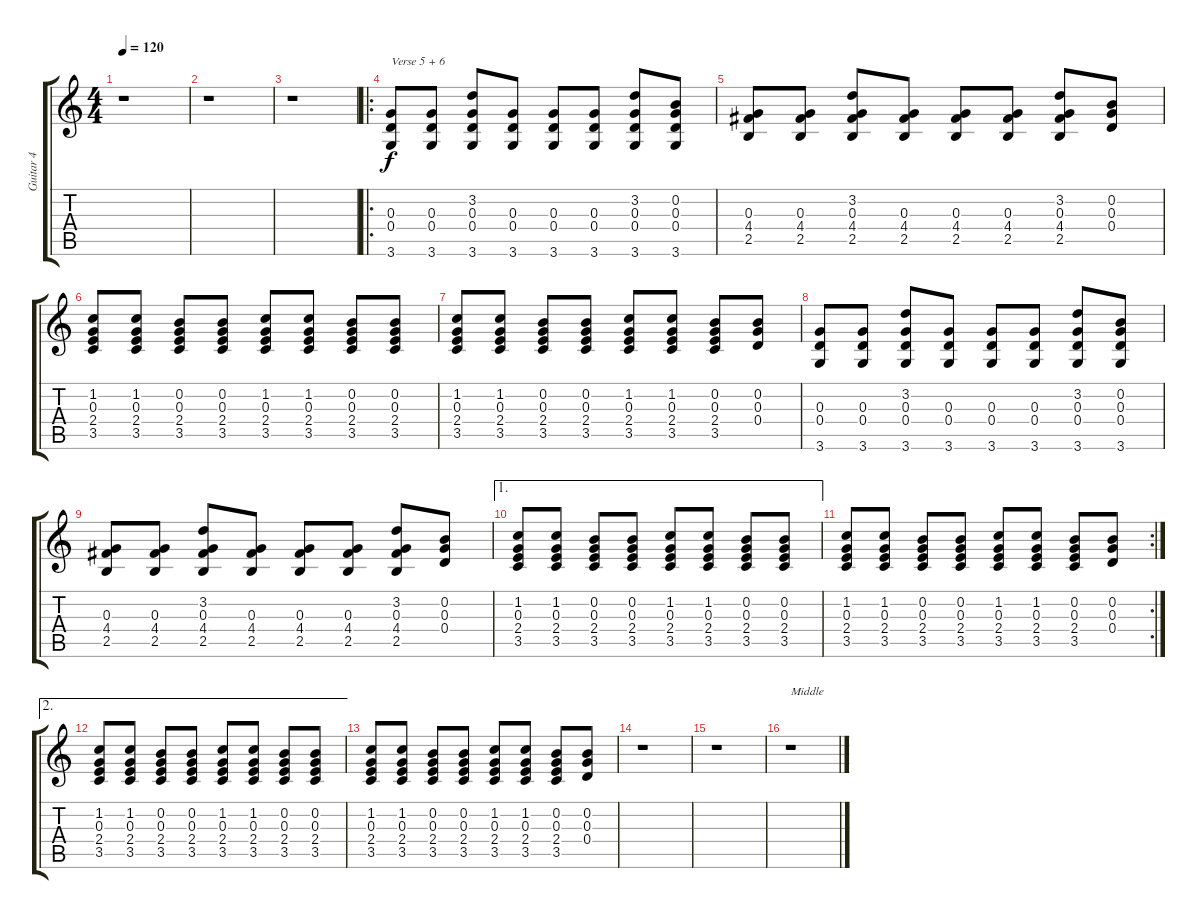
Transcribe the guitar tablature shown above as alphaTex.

\track ("Guitar 4" "Guitar 4") {instrument distortionguitar}
\staff {score tabs}
\tuning (E4 B3 G3 D3 A2 E2) {hide}
\ts (4 4)
\tempo 120
\clef g2
\ks c
r.1{dy f} |
r.1 |
r.1 |
\ro
(0.3 0.4 3.6).8{txt "Verse 5 + 6"} (0.3 0.4 3.6).8 (3.2 0.3 0.4 3.6).8 (0.3 0.4 3.6).8 (0.3 0.4 3.6).8 (0.3 0.4 3.6).8 (3.2 0.3 0.4 3.6).8 (0.2 0.3 0.4 3.6).8 |
(0.3 4.4 2.5).8 (0.3 4.4 2.5).8 (3.2 0.3 4.4 2.5).8 (0.3 4.4 2.5).8 (0.3 4.4 2.5).8 (0.3 4.4 2.5).8 (3.2 0.3 4.4 2.5).8 (0.2 0.3 0.4).8 |
(1.2 0.3 2.4 3.5).8 (1.2 0.3 2.4 3.5).8 (0.2 0.3 2.4 3.5).8 (0.2 0.3 2.4 3.5).8 (1.2 0.3 2.4 3.5).8 (1.2 0.3 2.4 3.5).8 (0.2 0.3 2.4 3.5).8 (0.2 0.3 2.4 3.5).8 |
(1.2 0.3 2.4 3.5).8 (1.2 0.3 2.4 3.5).8 (0.2 0.3 2.4 3.5).8 (0.2 0.3 2.4 3.5).8 (1.2 0.3 2.4 3.5).8 (1.2 0.3 2.4 3.5).8 (0.2 0.3 2.4 3.5).8 (0.2 0.3 0.4).8 |
(0.3 0.4 3.6).8 (0.3 0.4 3.6).8 (3.2 0.3 0.4 3.6).8 (0.3 0.4 3.6).8 (0.3 0.4 3.6).8 (0.3 0.4 3.6).8 (3.2 0.3 0.4 3.6).8 (0.2 0.3 0.4 3.6).8 |
(0.3 4.4 2.5).8 (0.3 4.4 2.5).8 (3.2 0.3 4.4 2.5).8 (0.3 4.4 2.5).8 (0.3 4.4 2.5).8 (0.3 4.4 2.5).8 (3.2 0.3 4.4 2.5).8 (0.2 0.3 0.4).8 |
\ae 1
(1.2 0.3 2.4 3.5).8 (1.2 0.3 2.4 3.5).8 (0.2 0.3 2.4 3.5).8 (0.2 0.3 2.4 3.5).8 (1.2 0.3 2.4 3.5).8 (1.2 0.3 2.4 3.5).8 (0.2 0.3 2.4 3.5).8 (0.2 0.3 2.4 3.5).8 |
\rc 2
(1.2 0.3 2.4 3.5).8 (1.2 0.3 2.4 3.5).8 (0.2 0.3 2.4 3.5).8 (0.2 0.3 2.4 3.5).8 (1.2 0.3 2.4 3.5).8 (1.2 0.3 2.4 3.5).8 (0.2 0.3 2.4 3.5).8 (0.2 0.3 0.4).8 |
\ae 2
(1.2 0.3 2.4 3.5).8 (1.2 0.3 2.4 3.5).8 (0.2 0.3 2.4 3.5).8 (0.2 0.3 2.4 3.5).8 (1.2 0.3 2.4 3.5).8 (1.2 0.3 2.4 3.5).8 (0.2 0.3 2.4 3.5).8 (0.2 0.3 2.4 3.5).8 |
(1.2 0.3 2.4 3.5).8 (1.2 0.3 2.4 3.5).8 (0.2 0.3 2.4 3.5).8 (0.2 0.3 2.4 3.5).8 (1.2 0.3 2.4 3.5).8 (1.2 0.3 2.4 3.5).8 (0.2 0.3 2.4 3.5).8 (0.2 0.3 0.4).8 |
r.1 |
r.1 |
r.1{txt "Middle"}
